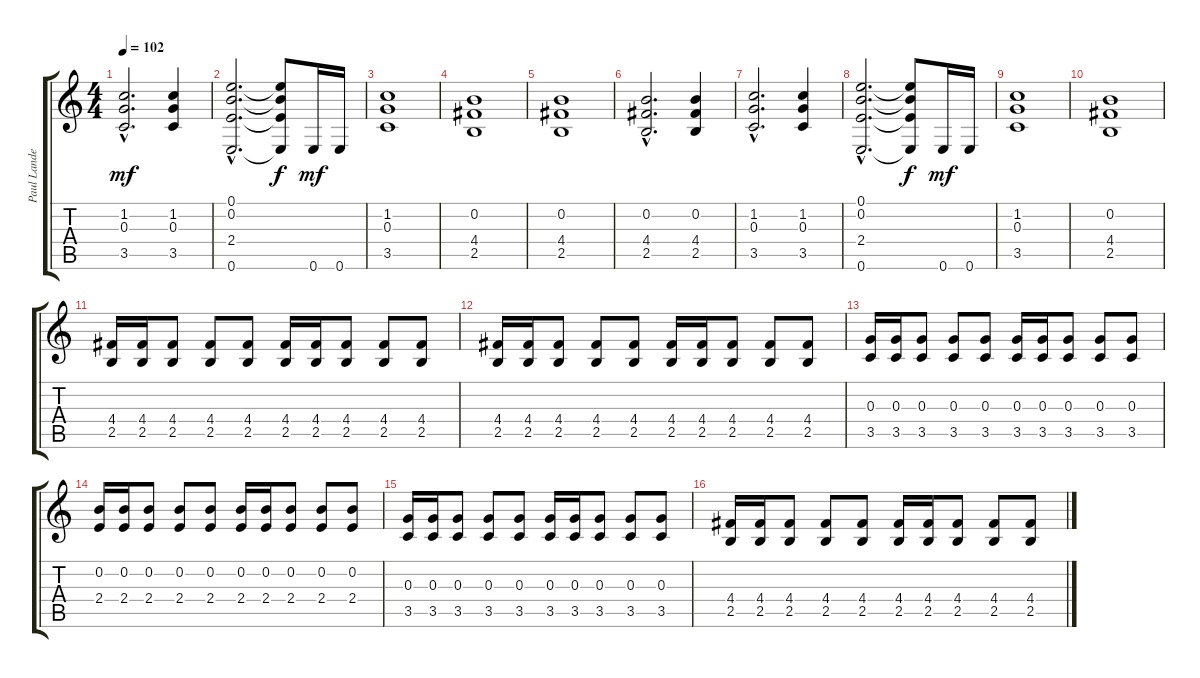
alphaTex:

\track ("Paul Landers" "Paul Lande") {instrument overdrivenguitar}
\staff {score tabs}
\tuning (E4 B3 G3 D3 A2 E2) {hide}
\ts (4 4)
\tempo 102
\clef g2
\ks c
(1.2{hac} 0.3{hac} 3.5{hac}).2{d dy mf} (1.2 0.3 3.5).4 |
(0.1{hac} 0.2{hac} 2.4{hac} 0.6{hac}).2{d} (0.1{t} 0.2{t} 2.4{t} 0.6{t}).8{dy f} 0.6.16{dy mf} 0.6.16 |
(1.2 0.3 3.5).1 |
(0.2 4.4 2.5).1 |
(0.2 4.4 2.5).1 |
(0.2{hac} 4.4{hac} 2.5{hac}).2{d} (0.2 4.4 2.5).4 |
(1.2{hac} 0.3{hac} 3.5{hac}).2{d} (1.2 0.3 3.5).4 |
(0.1{hac} 0.2{hac} 2.4{hac} 0.6{hac}).2{d} (0.1{t} 0.2{t} 2.4{t} 0.6{t}).8{dy f} 0.6.16{dy mf} 0.6.16 |
(1.2 0.3 3.5).1 |
(0.2 4.4 2.5).1 |
(4.4 2.5).16 (4.4 2.5).16 (4.4 2.5).8 (4.4 2.5).8 (4.4 2.5).8 (4.4 2.5).16 (4.4 2.5).16 (4.4 2.5).8 (4.4 2.5).8 (4.4 2.5).8 |
(4.4 2.5).16 (4.4 2.5).16 (4.4 2.5).8 (4.4 2.5).8 (4.4 2.5).8 (4.4 2.5).16 (4.4 2.5).16 (4.4 2.5).8 (4.4 2.5).8 (4.4 2.5).8 |
(0.3 3.5).16 (0.3 3.5).16 (0.3 3.5).8 (0.3 3.5).8 (0.3 3.5).8 (0.3 3.5).16 (0.3 3.5).16 (0.3 3.5).8 (0.3 3.5).8 (0.3 3.5).8 |
(0.2 2.4).16 (0.2 2.4).16 (0.2 2.4).8 (0.2 2.4).8 (0.2 2.4).8 (0.2 2.4).16 (0.2 2.4).16 (0.2 2.4).8 (0.2 2.4).8 (0.2 2.4).8 |
(0.3 3.5).16 (0.3 3.5).16 (0.3 3.5).8 (0.3 3.5).8 (0.3 3.5).8 (0.3 3.5).16 (0.3 3.5).16 (0.3 3.5).8 (0.3 3.5).8 (0.3 3.5).8 |
(4.4 2.5).16 (4.4 2.5).16 (4.4 2.5).8 (4.4 2.5).8 (4.4 2.5).8 (4.4 2.5).16 (4.4 2.5).16 (4.4 2.5).8 (4.4 2.5).8 (4.4 2.5).8
